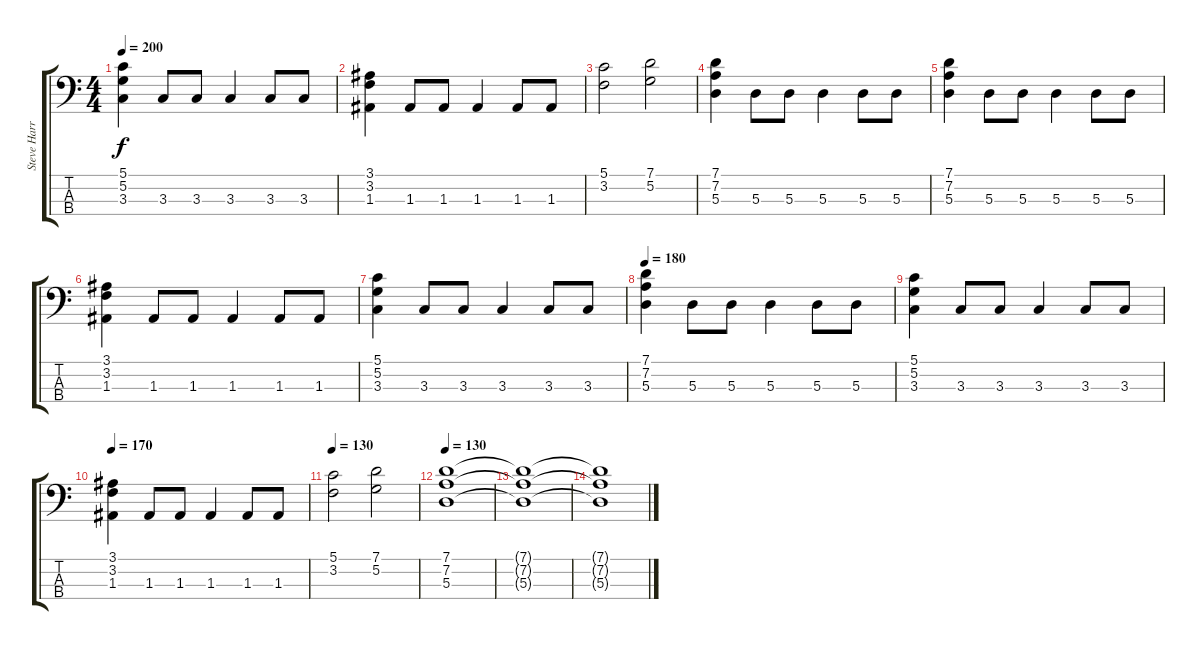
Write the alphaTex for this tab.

\track ("Steve Harris" "Steve Harr") {instrument electricbassfinger}
\staff {score tabs}
\tuning (G2 D2 A1 E1) {hide}
\ts (4 4)
\tempo 200
\clef f4
\ks c
(5.1 5.2 3.3).4{dy f} 3.3.8 3.3.8 3.3.4 3.3.8 3.3.8 |
(3.1 3.2 1.3).4 1.3.8 1.3.8 1.3.4 1.3.8 1.3.8 |
(5.1 3.2).2 (7.1 5.2).2 |
(7.1 7.2 5.3).4 5.3.8 5.3.8 5.3.4 5.3.8 5.3.8 |
(7.1 7.2 5.3).4 5.3.8 5.3.8 5.3.4 5.3.8 5.3.8 |
(3.1 3.2 1.3).4 1.3.8 1.3.8 1.3.4 1.3.8 1.3.8 |
(5.1 5.2 3.3).4 3.3.8 3.3.8 3.3.4 3.3.8 3.3.8 |
\tempo 180
(7.1 7.2 5.3).4 5.3.8 5.3.8 5.3.4 5.3.8 5.3.8 |
(5.1 5.2 3.3).4 3.3.8 3.3.8 3.3.4 3.3.8 3.3.8 |
\tempo 170
(3.1 3.2 1.3).4 1.3.8 1.3.8 1.3.4 1.3.8 1.3.8 |
\tempo 130
(5.1 3.2).2 (7.1 5.2).2 |
\tempo 130
(7.1 7.2 5.3).1 |
(7.1{t} 7.2{t} 5.3{t}).1 |
(7.1{t} 7.2{t} 5.3{t}).1
